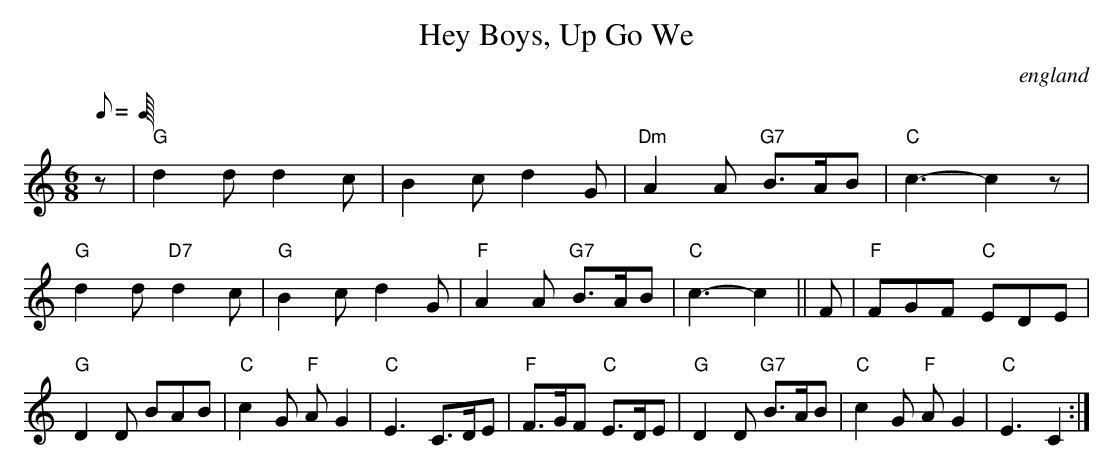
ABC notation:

X:1
T:Hey Boys, Up Go We
O:england
M:6/8
L:1/8
Q:C3=128
K:C
z | "G" d2 d d2 c | B2 c d2 G | "Dm" A2 A "G7" B>AB | "C" c3-c2 z | \
"G" d2 d "D7" d2 c | "G" B2 c d2 G | "F" A2 A "G7" B>AB | "C" c3-c2 || \
F | "F" FGF "C" EDE | "G" D2 D BAB | "C" c2 G "F" A G2 | "C" E3 C>DE | \
"F"F>GF "C"E>DE | "G" D2 D "G7" B>AB | "C" c2 G "F"A G2 | "C" E3 C2 :|
